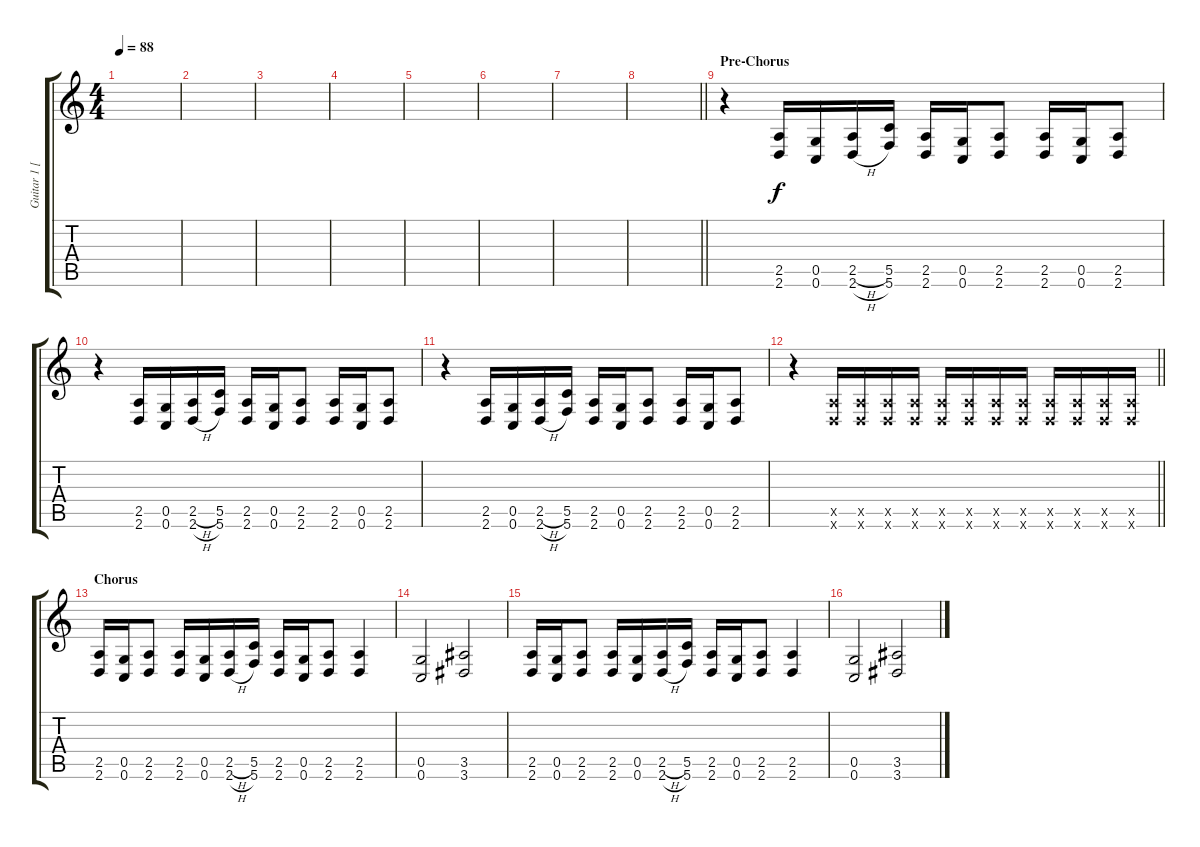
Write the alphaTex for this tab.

\track ("Guitar 1 [Richard Z]" "Guitar 1 [") {instrument distortionguitar}
\staff {score tabs}
\tuning (D4 A3 F3 C3 G2 C2) {hide}
\ts (4 4)
\tempo 88
\clef g2
\ks c
|
|
|
|
|
|
|
\barLineRight lightlight
|
\section ("" "Pre-Chorus ")
r.4 (2.5 2.6).16 (0.5 0.6).16 (2.5{h} 2.6{h}).16 (5.5 5.6).16 (2.5 2.6).16 (0.5 0.6).16 (2.5 2.6).8 (2.5 2.6).16 (0.5 0.6).16 (2.5 2.6).8 |
r.4 (2.5 2.6).16 (0.5 0.6).16 (2.5{h} 2.6{h}).16 (5.5 5.6).16 (2.5 2.6).16 (0.5 0.6).16 (2.5 2.6).8 (2.5 2.6).16 (0.5 0.6).16 (2.5 2.6).8 |
r.4 (2.5 2.6).16 (0.5 0.6).16 (2.5{h} 2.6{h}).16 (5.5 5.6).16 (2.5 2.6).16 (0.5 0.6).16 (2.5 2.6).8 (2.5 2.6).16 (0.5 0.6).16 (2.5 2.6).8 |
\barLineRight lightlight
r.4 (2.5{x} 2.6{x}).16 (2.5{x} 2.6{x}).16 (2.5{x} 2.6{x}).16 (2.5{x} 2.6{x}).16 (2.5{x} 2.6{x}).16 (2.5{x} 2.6{x}).16 (2.5{x} 2.6{x}).16 (2.5{x} 2.6{x}).16 (2.5{x} 2.6{x}).16 (2.5{x} 2.6{x}).16 (2.5{x} 2.6{x}).16 (2.5{x} 2.6{x}).16 |
\section ("" "Chorus")
(2.5 2.6).16 (0.5 0.6).16 (2.5 2.6).8 (2.5 2.6).16 (0.5 0.6).16 (2.5{h} 2.6{h}).16 (5.5 5.6).16 (2.5 2.6).16 (0.5 0.6).16 (2.5 2.6).8 (2.5 2.6).4 |
(0.5 0.6).2 (3.5 3.6).2 |
(2.5 2.6).16 (0.5 0.6).16 (2.5 2.6).8 (2.5 2.6).16 (0.5 0.6).16 (2.5{h} 2.6{h}).16 (5.5 5.6).16 (2.5 2.6).16 (0.5 0.6).16 (2.5 2.6).8 (2.5 2.6).4 |
(0.5 0.6).2 (3.5 3.6).2
